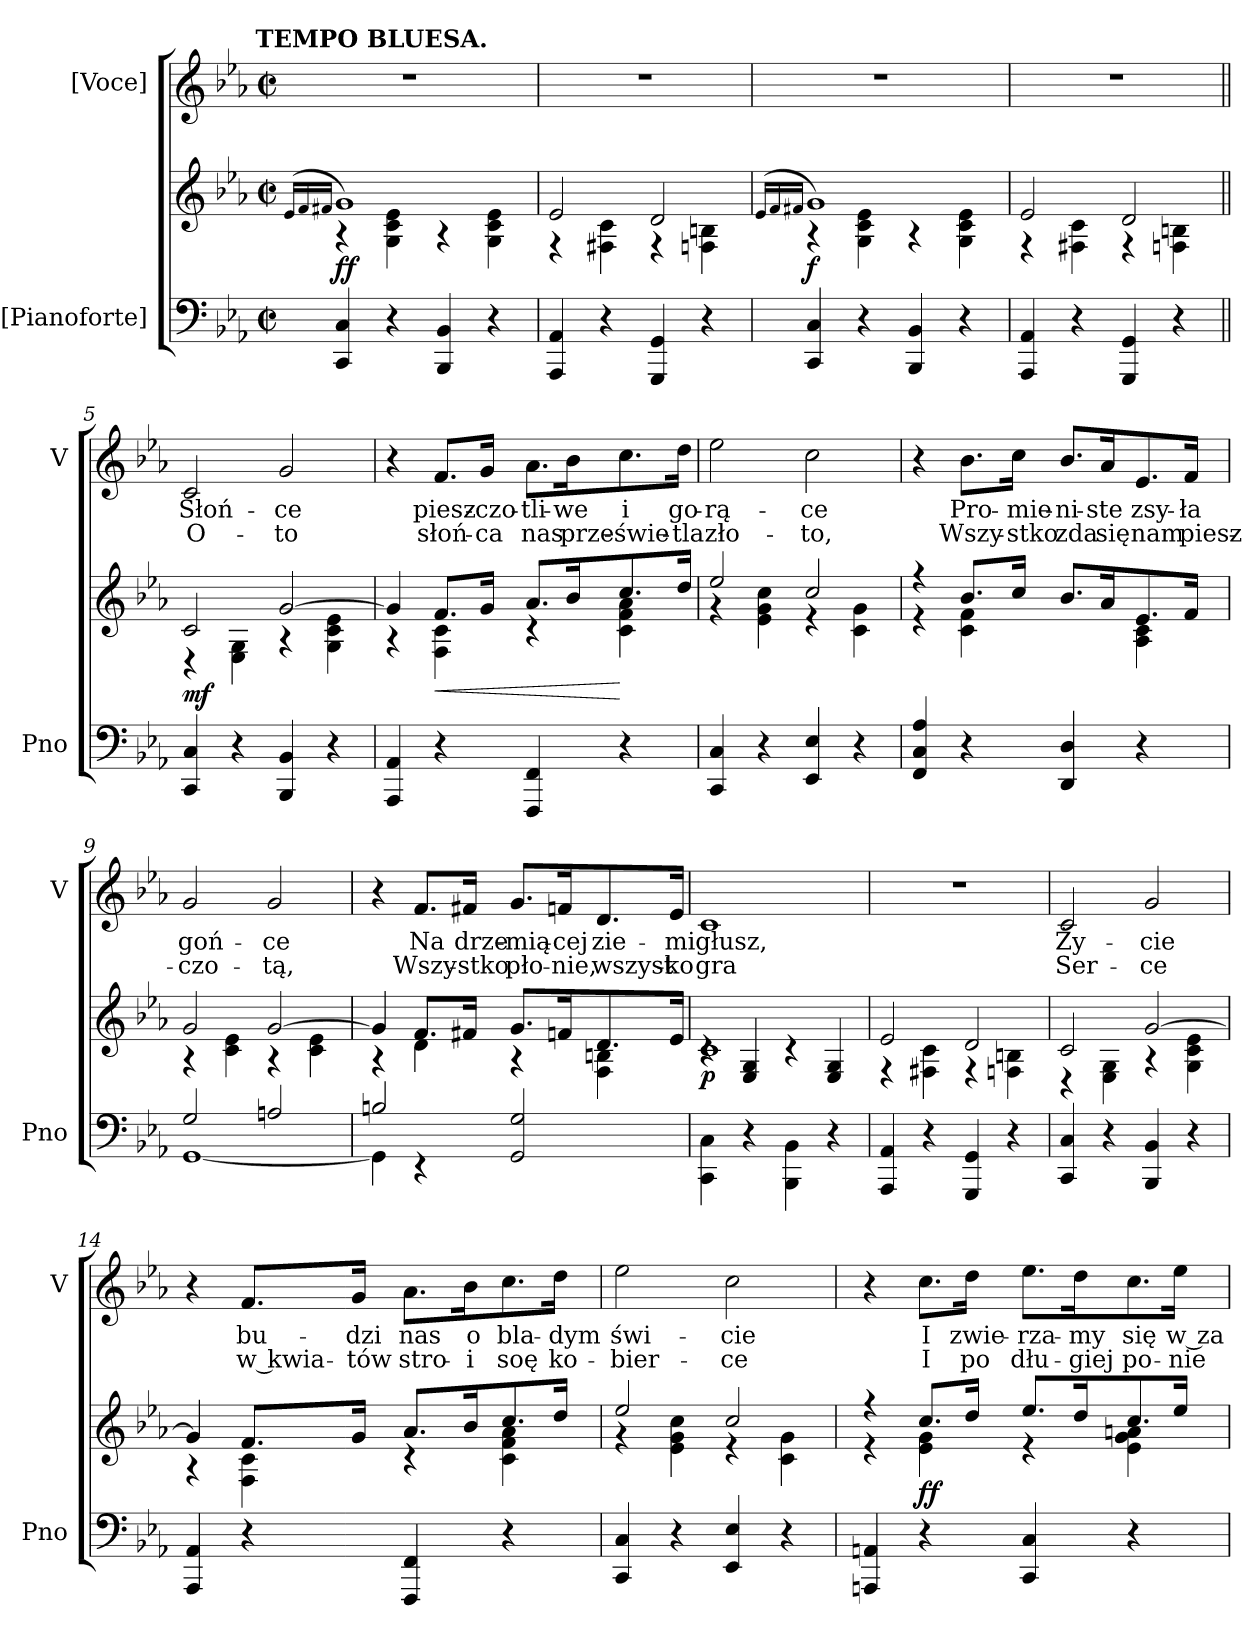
**kern	**kern	**dynam	**kern	**text	**text
*part2	*part2	*part2	*part1	*part1	*part1
*staff3	*staff2	*staff2/3	*staff1	*staff1	*staff1
*I"[Pianoforte]	*	*	*I"[Voce]	*	*
*I'Pno	*	*	*I'V	*	*
*clefF4	*clefG2	*	*clefG2	*	*
*k[b-e-a-]	*k[b-e-a-]	*	*k[b-e-a-]	*	*
*c:	*c:	*	*c:	*	*
!!LO:TX:omd:t=TEMPO BLUESA.
*M2/2	*M2/2	*	*M2/2	*	*
*met(c|)	*met(c|)	*	*met(c|)	*	*
=1	=1	=1	=1	=1	=1
.	(<16qqe-/LL	.	.	.	.
.	16qqf/	.	.	.	.
.	16qqf#X/JJ	.	.	.	.
*	*^	*	*	*	*
4CC/ 4C/	1g)	4r	ff	1r	.	.
4r	.	4G\ 4c\ 4e-\	.	.	.	.
4BBB-/ 4BB-/	.	4r	.	.	.	.
4r	.	4G\ 4c\ 4e-\	.	.	.	.
=2	=2	=2	=2	=2	=2	=2
4AAA-/ 4AA-/	2e-/	4r	.	1r	.	.
4r	.	4F#X\ 4c\	.	.	.	.
4GGG/ 4GG/	2d/	4r	.	.	.	.
4r	.	4Fn\ 4Bn\	.	.	.	.
=3	=3	=3	=3	=3	=3	=3
.	(<16qqe-/LL	.	.	.	.	.
.	16qqf/	.	.	.	.	.
.	16qqf#X/JJ	.	.	.	.	.
4CC/ 4C/	1g)	4r	f	1r	.	.
4r	.	4G\ 4c\ 4e-\	.	.	.	.
4BBB-/ 4BB-/	.	4r	.	.	.	.
4r	.	4G\ 4c\ 4e-\	.	.	.	.
=4	=4	=4	=4	=4	=4	=4
4AAA-/ 4AA-/	2e-/	4r	.	1r	.	.
4r	.	4F#X\ 4c\	.	.	.	.
4GGG/ 4GG/	2d/	4r	.	.	.	.
4r	.	4Fn\ 4Bn\	.	.	.	.
=5||	=5||	=5||	=5||	=5||	=5||	=5||
4CC/ 4C/	2c/	4r	mf	2c/	Słoń-	O-
4r	.	4E-\ 4G\	.	.	.	.
4BBB-/ 4BB-/	[2g/	4r	.	2g/	-ce	-to
4r	.	4G\ 4c\ 4e-\	.	.	.	.
=6	=6	=6	=6	=6	=6	=6
4AAA-/ 4AA-/	4g/]	4r	.	4r	.	.
4r	8.f/L	4F\ 4c\	<	8.f/L	piesz-	słoń-
.	16g/Jk	.	.	16g/Jk	-czo-	-ca
4FFF/ 4FF/	8.a-/L	4r	.	8.a-\L	-tli-	nas
.	16b-/K	.	.	16b-\K	-we	prze-
4r	8.cc/	4c\ 4f\ 4a-\	[	8.cc\	i	-świe-
.	16dd/Jk	.	.	16dd\Jk	go-	-tla
=7	=7	=7	=7	=7	=7	=7
4CC/ 4C/	2ee-/	4r	.	2ee-\	-rą-	zło-
4r	.	4e-\ 4g\ 4cc\	.	.	.	.
4EE-/ 4E-/	2cc/	4r	.	2cc\	-ce	-to,
4r	.	4c\ 4g\	.	.	.	.
=8	=8	=8	=8	=8	=8	=8
4FF/ 4C/ 4A-/	4r	4r	.	4r	.	.
4r	8.b-/L	4c\ 4f\	.	8.b-\L	Pro-	Wszy-
.	16cc/Jk	.	.	16cc\Jk	-mie-	-stko
4DD/ 4D/	8.b-/L	4ryy	.	8.b-/L	-ni-	zda
.	16a-/K	.	.	16a-/K	-ste	się
4r	8.e-/	4A-\ 4c\	.	8.e-/	zsy-	nam
.	16f/Jk	.	.	16f/Jk	-ła	piesz-
=9	=9	=9	=9	=9	=9	=9
*^	*	*	*	*	*	*
2G/	[1GG	2g/	4r	.	2g/	goń-	-czo-
.	.	.	4c\ 4e-\	.	.	.	.
2An/	.	[2g/	4r	.	2g/	-ce	-tą,
.	.	.	4c\ 4e-\	.	.	.	.
=10	=10	=10	=10	=10	=10	=10	=10
2Bn/	4GG\]	4g/]	4r	.	4r	.	.
.	4r	8.f/L	4d\	.	8.f/L	Na	Wszy-
.	.	16f#X/Jk	.	.	16f#X/Jk	drze-	-stko
2GG/ 2G/	2ryy	8.g/L	4r	.	8.g/L	-mią-	pło-
.	.	16fn/K	.	.	16fn/K	-cej	-nie,
.	.	8.d/	4F\ 4Bn\	.	8.d/	zie-	wszyst-
.	.	16e-/Jk	.	.	16e-/Jk	-mi	-ko
*v	*v	*	*	*	*	*	*
=11	=11	=11	=11	=11	=11	=11
4CC\ 4C\	1c	4rc	p	1c	głusz,	gra
4r	.	4E-/ 4G/	.	.	.	.
4BBB-\ 4BB-\	.	4rc	.	.	.	.
4r	.	4E-/ 4G/	.	.	.	.
=12	=12	=12	=12	=12	=12	=12
4AAA-/ 4AA-/	2e-/	4r	.	1r	.	.
4r	.	4F#X\ 4c\	.	.	.	.
4GGG/ 4GG/	2d/	4r	.	.	.	.
4r	.	4Fn\ 4Bn\	.	.	.	.
=13	=13	=13	=13	=13	=13	=13
4CC/ 4C/	2c/	4r	.	2c/	Ży-	Ser-
4r	.	4E-\ 4G\	.	.	.	.
4BBB-/ 4BB-/	[2g/	4r	.	2g/	-cie	-ce
4r	.	4G\ 4c\ 4e-\	.	.	.	.
=14	=14	=14	=14	=14	=14	=14
4AAA-/ 4AA-/	4g/]	4r	.	4r	.	.
4r	8.f/L	4F\ 4c\	.	8.f/L	bu-	w kwia-
.	16g/Jk	.	.	16g/Jk	-dzi	-tów
4FFF/ 4FF/	8.a-/L	4r	.	8.a-\L	nas	stro-
.	16b-/K	.	.	16b-\K	o	-i
4r	8.cc/	4c\ 4f\ 4a-\	.	8.cc\	bla-	soę
.	16dd/Jk	.	.	16dd\Jk	-dym	ko-
=15	=15	=15	=15	=15	=15	=15
4CC/ 4C/	2ee-/	4r	.	2ee-\	świ-	-bier-
4r	.	4e-\ 4g\ 4cc\	.	.	.	.
4EE-/ 4E-/	2cc/	4r	.	2cc\	-cie	-ce
4r	.	4c\ 4g\	.	.	.	.
=16	=16	=16	=16	=16	=16	=16
4AAAn/ 4AAn/	4r	4r	.	4r	.	.
4r	8.cc/L	4e-\ 4g\	ff	8.cc\L	I	I
.	16dd/Jk	.	.	16dd\Jk	zwie-	po
4CC/ 4C/	8.ee-/L	4r	.	8.ee-\L	-rza-	dłu-
.	16dd/K	.	.	16dd\K	-my	-giej
4r	8.cc/	4e-\ 4g\ 4an\	.	8.cc\	się	po-
.	16ee-/Jk	.	.	16ee-\Jk	w za-	-nie-
*	*v	*v	*	*	*	*
=	=	=	=	=	=
*-	*-	*-	*-	*-	*-
